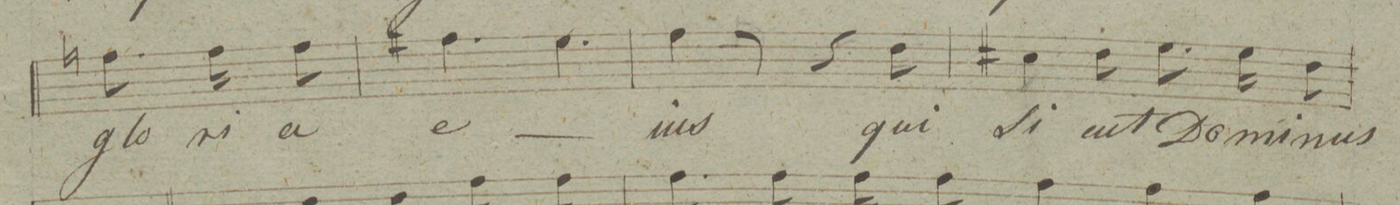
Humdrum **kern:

**kern	**text	**dynam
*I"Alto.	*	*
*clefC3	*	*
*k[f#c#g#]	*	*
*M6/8	*	*
*custos:d	*	*
8.gn\	glo-	.
16g\	-ri-	.
8g\	-a	.
=19	=19	=19
4.g#X\	e-	.
4.f#\	.	.
=20	=20	=20
4g#\	-ius	.
8r	.	.
4r	.	.
8e\	qui	.
=21	=21	=21
4d#X\	Si-	.
8e\	-cut	.
8.f#\	Do-	.
16f#\	-mi-	.
8e\	-nus	.
=22	=22	=22
*-	*-	*-
